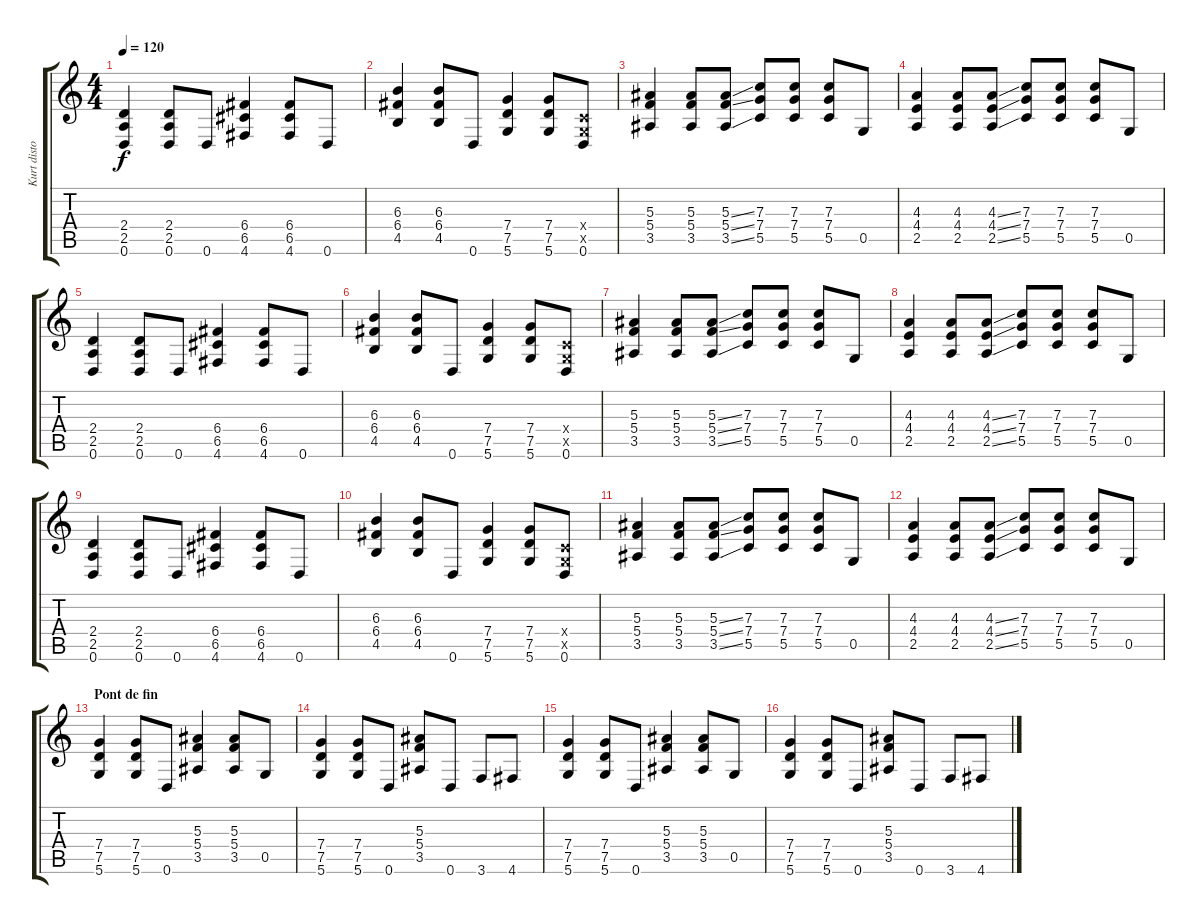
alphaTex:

\track ("Kurt disto" "Kurt disto") {instrument overdrivenguitar}
\staff {score tabs}
\tuning (D4 A3 F3 C3 G2 D2) {hide}
\ts (4 4)
\tempo 120
\clef g2
\ks c
(2.4 2.5 0.6).4{dy f} (2.4 2.5 0.6).8 0.6.8 (6.4 6.5 4.6).4 (6.4 6.5 4.6).8 0.6.8 |
(6.3 6.4 4.5).4 (6.3 6.4 4.5).8 0.6.8 (7.4 7.5 5.6).4 (7.4 7.5 5.6).8 (0.4{x} 0.5{x} 0.6).8 |
(5.3 5.4 3.5).4 (5.3 5.4 3.5).8 (5.3{ss} 5.4{ss} 3.5{ss}).8 (7.3 7.4 5.5).8 (7.3 7.4 5.5).8 (7.3 7.4 5.5).8 0.5.8 |
(4.3 4.4 2.5).4 (4.3 4.4 2.5).8 (4.3{ss} 4.4{ss} 2.5{ss}).8 (7.3 7.4 5.5).8 (7.3 7.4 5.5).8 (7.3 7.4 5.5).8 0.5.8 |
(2.4 2.5 0.6).4 (2.4 2.5 0.6).8 0.6.8 (6.4 6.5 4.6).4 (6.4 6.5 4.6).8 0.6.8 |
(6.3 6.4 4.5).4 (6.3 6.4 4.5).8 0.6.8 (7.4 7.5 5.6).4 (7.4 7.5 5.6).8 (0.4{x} 0.5{x} 0.6).8 |
(5.3 5.4 3.5).4 (5.3 5.4 3.5).8 (5.3{ss} 5.4{ss} 3.5{ss}).8 (7.3 7.4 5.5).8 (7.3 7.4 5.5).8 (7.3 7.4 5.5).8 0.5.8 |
(4.3 4.4 2.5).4 (4.3 4.4 2.5).8 (4.3{ss} 4.4{ss} 2.5{ss}).8 (7.3 7.4 5.5).8 (7.3 7.4 5.5).8 (7.3 7.4 5.5).8 0.5.8 |
(2.4 2.5 0.6).4 (2.4 2.5 0.6).8 0.6.8 (6.4 6.5 4.6).4 (6.4 6.5 4.6).8 0.6.8 |
(6.3 6.4 4.5).4 (6.3 6.4 4.5).8 0.6.8 (7.4 7.5 5.6).4 (7.4 7.5 5.6).8 (0.4{x} 0.5{x} 0.6).8 |
(5.3 5.4 3.5).4 (5.3 5.4 3.5).8 (5.3{ss} 5.4{ss} 3.5{ss}).8 (7.3 7.4 5.5).8 (7.3 7.4 5.5).8 (7.3 7.4 5.5).8 0.5.8 |
(4.3 4.4 2.5).4 (4.3 4.4 2.5).8 (4.3{ss} 4.4{ss} 2.5{ss}).8 (7.3 7.4 5.5).8 (7.3 7.4 5.5).8 (7.3 7.4 5.5).8 0.5.8 |
\section ("" "Pont de fin")
(7.4 7.5 5.6).4 (7.4 7.5 5.6).8 0.6.8 (5.3 5.4 3.5).4 (5.3 5.4 3.5).8 0.5.8 |
(7.4 7.5 5.6).4 (7.4 7.5 5.6).8 0.6.8 (5.3 5.4 3.5).8 0.6.8 3.6.8 4.6.8 |
(7.4 7.5 5.6).4 (7.4 7.5 5.6).8 0.6.8 (5.3 5.4 3.5).4 (5.3 5.4 3.5).8 0.5.8 |
(7.4 7.5 5.6).4 (7.4 7.5 5.6).8 0.6.8 (5.3 5.4 3.5).8 0.6.8 3.6.8 4.6.8
